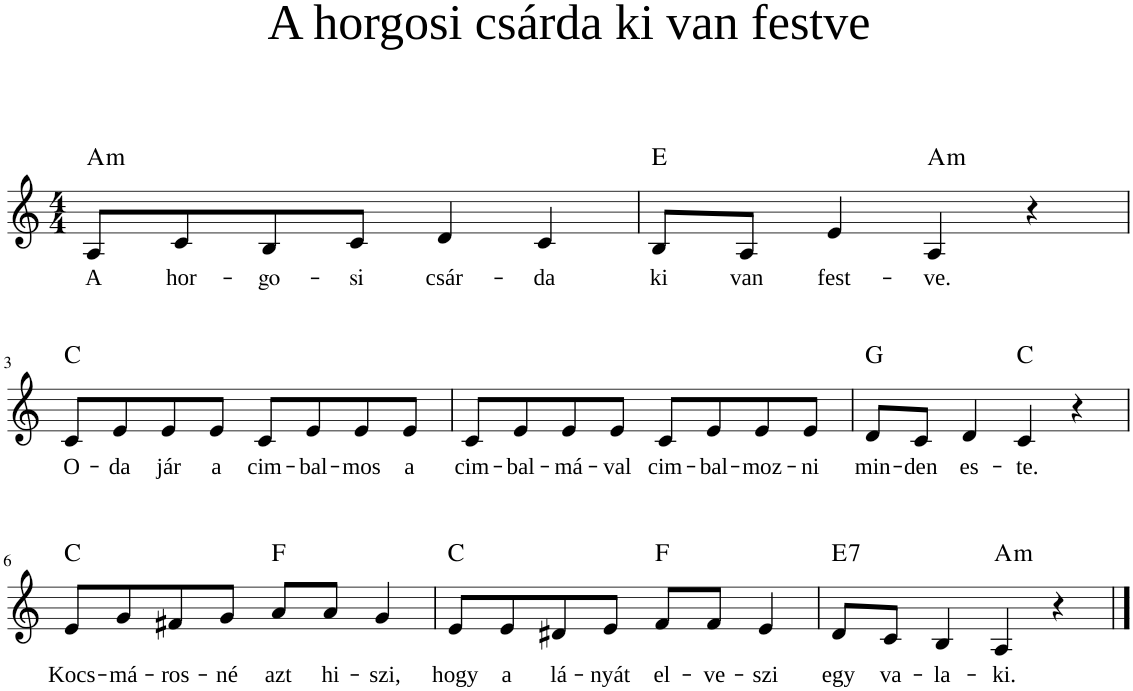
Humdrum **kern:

**kern	**text	**harte
*part1	*part1	*part1
*staff1	*staff1	*
*I"Piano	*	*
*I'Pno	*	*
*clefG2	*	*
*k[]	*	*
*M4/4	*	*
=1	=1	=1
!	!LO:LY:b	!LO:H:kt=m
8A/L	A	A:min
!	!LO:LY:b	!
8c/	hor-	.
!	!LO:LY:b	!
8B/	-go-	.
!	!LO:LY:b	!
8c/J	-si	.
!	!LO:LY:b	!
4d/	csár-	.
!	!LO:LY:b	!
4c/	-da	.
=2	=2	=2
!	!LO:LY:b	!
8B/L	ki	E:maj
!	!LO:LY:b	!
8A/J	van	.
!	!LO:LY:b	!
4e/	fest-	.
!	!LO:LY:b	!LO:H:kt=m
4A/	-ve.	A:min
4r	.	.
!!LO:LB:g=z
=3	=3	=3
!	!LO:LY:b	!
8c/L	O-	C:maj
!	!LO:LY:b	!
8e/	-da	.
!	!LO:LY:b	!
8e/	jár	.
!	!LO:LY:b	!
8e/J	a	.
!	!LO:LY:b	!
8c/L	cim-	.
!	!LO:LY:b	!
8e/	-bal-	.
!	!LO:LY:b	!
8e/	-mos	.
!	!LO:LY:b	!
8e/J	a	.
=4	=4	=4
!	!LO:LY:b	!
8c/L	cim-	.
!	!LO:LY:b	!
8e/	-bal-	.
!	!LO:LY:b	!
8e/	-má-	.
!	!LO:LY:b	!
8e/J	-val	.
!	!LO:LY:b	!
8c/L	cim-	.
!	!LO:LY:b	!
8e/	-bal-	.
!	!LO:LY:b	!
8e/	-moz-	.
!	!LO:LY:b	!
8e/J	-ni	.
=5	=5	=5
!	!LO:LY:b	!
8d/L	min-	G:maj
!	!LO:LY:b	!
8c/J	-den	.
!	!LO:LY:b	!
4d/	es-	.
!	!LO:LY:b	!
4c/	-te.	C:maj
4r	.	.
!!LO:LB:g=z
=6	=6	=6
!	!LO:LY:b	!
8e/L	Kocs-	C:maj
!	!LO:LY:b	!
8g/	-má-	.
!	!LO:LY:b	!
8f#X/	-ros-	.
!	!LO:LY:b	!
8g/J	-né	.
!	!LO:LY:b	!
8a/L	azt	F:maj
!	!LO:LY:b	!
8a/J	hi-	.
!	!LO:LY:b	!
4g/	-szi,	.
=7	=7	=7
!	!LO:LY:b	!
8e/L	hogy	C:maj
!	!LO:LY:b	!
8e/	a	.
!	!LO:LY:b	!
8d#X/	lá-	.
!	!LO:LY:b	!
8e/J	nyát	.
!	!LO:LY:b	!
8f/L	el-	F:maj
!	!LO:LY:b	!
8f/J	-ve-	.
!	!LO:LY:b	!
4e/	-szi	.
=8	=8	=8
!	!LO:LY:b	!LO:H:kt=7
8d/L	egy	E:7
!	!LO:LY:b	!
8c/J	va-	.
!	!LO:LY:b	!
4B/	-la-	.
!	!LO:LY:b	!LO:H:kt=m
4A/	-ki.	A:min
4r	.	.
==	==	==
*-	*-	*-
